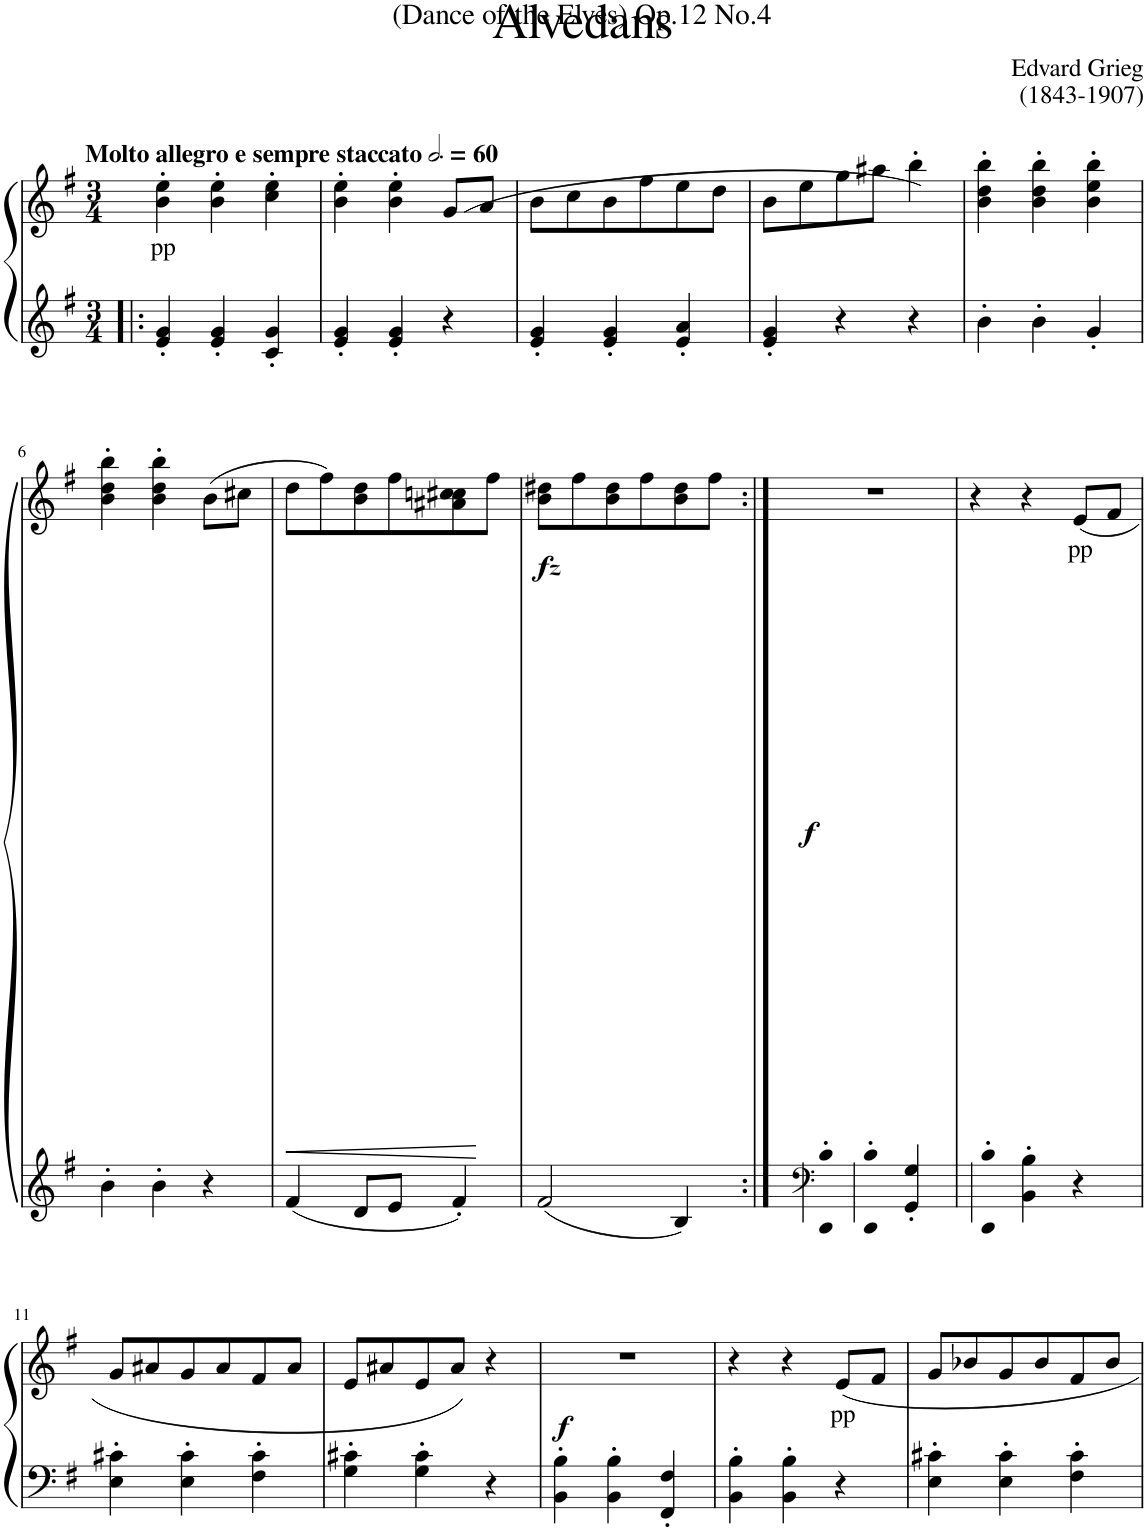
**kern	**kern	**text	**dynam
*part1	*part1	*part1	*part1
*staff2	*staff1	*staff1	*staff1/2
*I"Piano	*	*	*
*I'Pno	*	*	*
*clefG2	*clefG2	*	*
*k[f#]	*k[f#]	*	*
*M3/4	*M3/4	*	*
*MM180	*MM180	*	*
=1!|:	=1!|:	=1!|:	=1!|:
!	!LO:TX:a:B:t=Molto allegro e sempre staccato	!	!
!	!	!LO:LY:b	!
4e/' 4g/'	4b\' 4ee\'	pp	.
4e/' 4g/'	4b\' 4ee\'	.	.
4c/' 4g/'	4cc\' 4ee\'	.	.
=2	=2	=2	=2
4e/' 4g/'	4b\' 4ee\'	.	.
4e/' 4g/'	4b\' 4ee\'	.	.
4r	(8g/L	.	.
.	8a/J	.	.
=3	=3	=3	=3
4e/' 4g/'	8b\L	.	.
.	8cc\	.	.
4e/' 4g/'	8b\	.	.
.	8ff#\	.	.
4e/' 4a/'	8ee\	.	.
.	8dd\J	.	.
=4	=4	=4	=4
4e/' 4g/'	8b\L	.	.
.	8ee\	.	.
4r	8gg\	.	.
.	8aa#X\J	.	.
4r	4bb'\)	.	.
=5	=5	=5	=5
4b'\	4b\' 4dd\' 4bb\'	.	.
4b'\	4b\' 4dd\' 4bb\'	.	.
4g'/	4b\' 4ee\' 4bb\'	.	.
!!LO:LB:g=z
=6	=6	=6	=6
4b'\	4b\' 4dd\' 4bb\'	.	.
4b'\	4b\' 4dd\' 4bb\'	.	.
4r	(8b\L	.	.
.	8cc#X\J	.	.
=7	=7	=7	=7
!	!	!	!LO:HP:b
4f#/	8dd\L	.	<
.	8ff#\)	.	.
8d/L	8b\ 8dd\	.	.
8e/J	8ff#\	.	.
4f#'/	8a#X\ 8ccn\ 8cc#X\	.	.
.	8ff#\J	.	[
=8	=8	=8	=8
!	!	!	!LO:DY:b
2f#/	8b\ 8dd#X\L	.	fz
.	8ff#\	.	.
.	8b\ 8dd#\	.	.
.	8ff#\	.	.
4B/	8b\ 8dd#\	.	.
.	8ff#\J	.	.
=9:|!	=9:|!	=9:|!	=9:|!
*clefF4	*	*	*
!	!	!	!LO:DY:b
4BB\' 4B\'	2.r	.	f
4BB\' 4B\'	.	.	.
4GG/' 4G/'	.	.	.
=10	=10	=10	=10
4BB\' 4B\'	4r	.	.
4BB\' 4B\'	4r	.	.
!	!	!LO:LY:b	!
4r	(8e/L	pp	.
.	8f#/J	.	.
!!LO:LB:g=z
=11	=11	=11	=11
4E\' 4c#X\'	8g/L	.	.
.	8a#X/	.	.
4E\' 4c#\'	8g/	.	.
.	8a#/	.	.
4F#\' 4c#\'	8f#/	.	.
.	8a#/J	.	.
=12	=12	=12	=12
4G\' 4c#X\'	8e/L	.	.
.	8a#X/	.	.
4G\' 4c#\'	8e/	.	.
.	8a#/J)	.	.
4r	4r	.	.
=13	=13	=13	=13
!	!	!	!LO:DY:b
4BB\' 4B\'	2.r	.	f
4BB\' 4B\'	.	.	.
4FF#/' 4F#/'	.	.	.
=14	=14	=14	=14
4BB\' 4B\'	4r	.	.
4BB\' 4B\'	4r	.	.
!	!	!LO:LY:b	!
4r	8e/L	pp	.
.	8f#/J	.	.
=15	=15	=15	=15
4E\' 4c#X\'	8g/L	.	.
.	8b-X/	.	.
4E\' 4c#\'	8g/	.	.
.	8b-/	.	.
4F#\' 4c#\'	8f#/	.	.
.	8b-/J	.	.
=	=	=	=
*-	*-	*-	*-
